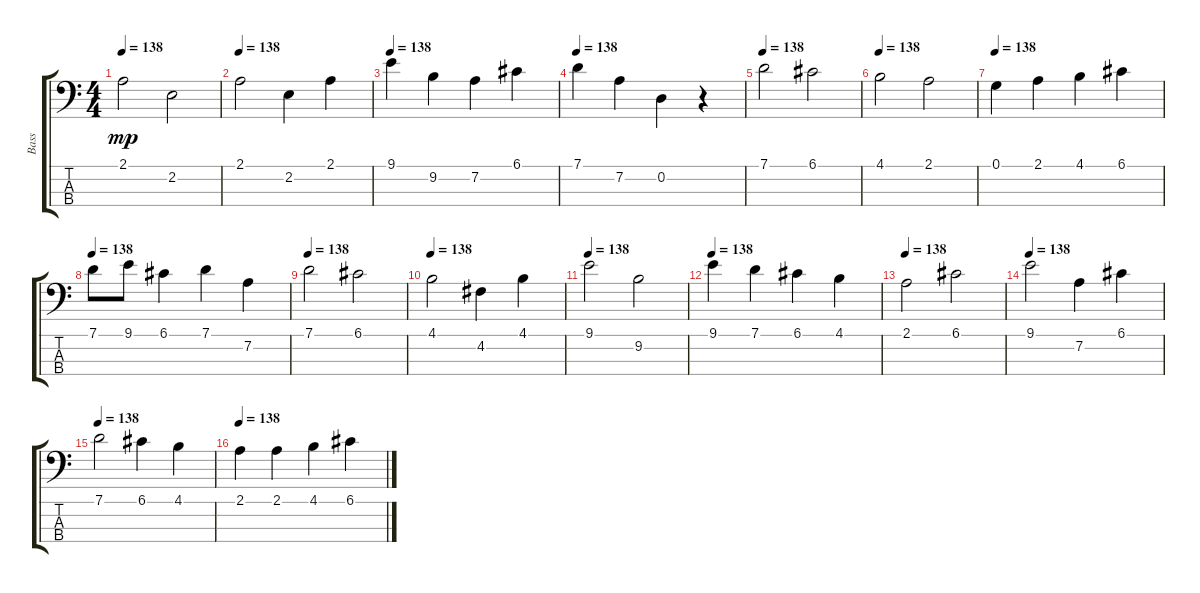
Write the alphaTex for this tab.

\track ("Bass" "Bass") {instrument electricbasspick}
\staff {score tabs}
\tuning (G2 D2 A1 E1) {hide}
\ts (4 4)
\tempo 138
\clef f4
\ks c
2.1.2{dy mp} 2.2.2 |
\tempo 138
2.1.2 2.2.4 2.1.4 |
\tempo 138
9.1.4 9.2.4 7.2.4 6.1.4 |
\tempo 138
7.1.4 7.2.4 0.2.4 r.4 |
\tempo 138
7.1.2 6.1.2 |
\tempo 138
4.1.2 2.1.2 |
\tempo 138
0.1.4 2.1.4 4.1.4 6.1.4 |
\tempo 138
7.1.8 9.1.8 6.1.4 7.1.4 7.2.4 |
\tempo 138
7.1.2 6.1.2 |
\tempo 138
4.1.2 4.2.4 4.1.4 |
\tempo 138
9.1.2 9.2.2 |
\tempo 138
9.1.4 7.1.4 6.1.4 4.1.4 |
\tempo 138
2.1.2 6.1.2 |
\tempo 138
9.1.2 7.2.4 6.1.4 |
\tempo 138
7.1.2 6.1.4 4.1.4 |
\tempo 138
2.1.4 2.1.4 4.1.4 6.1.4
